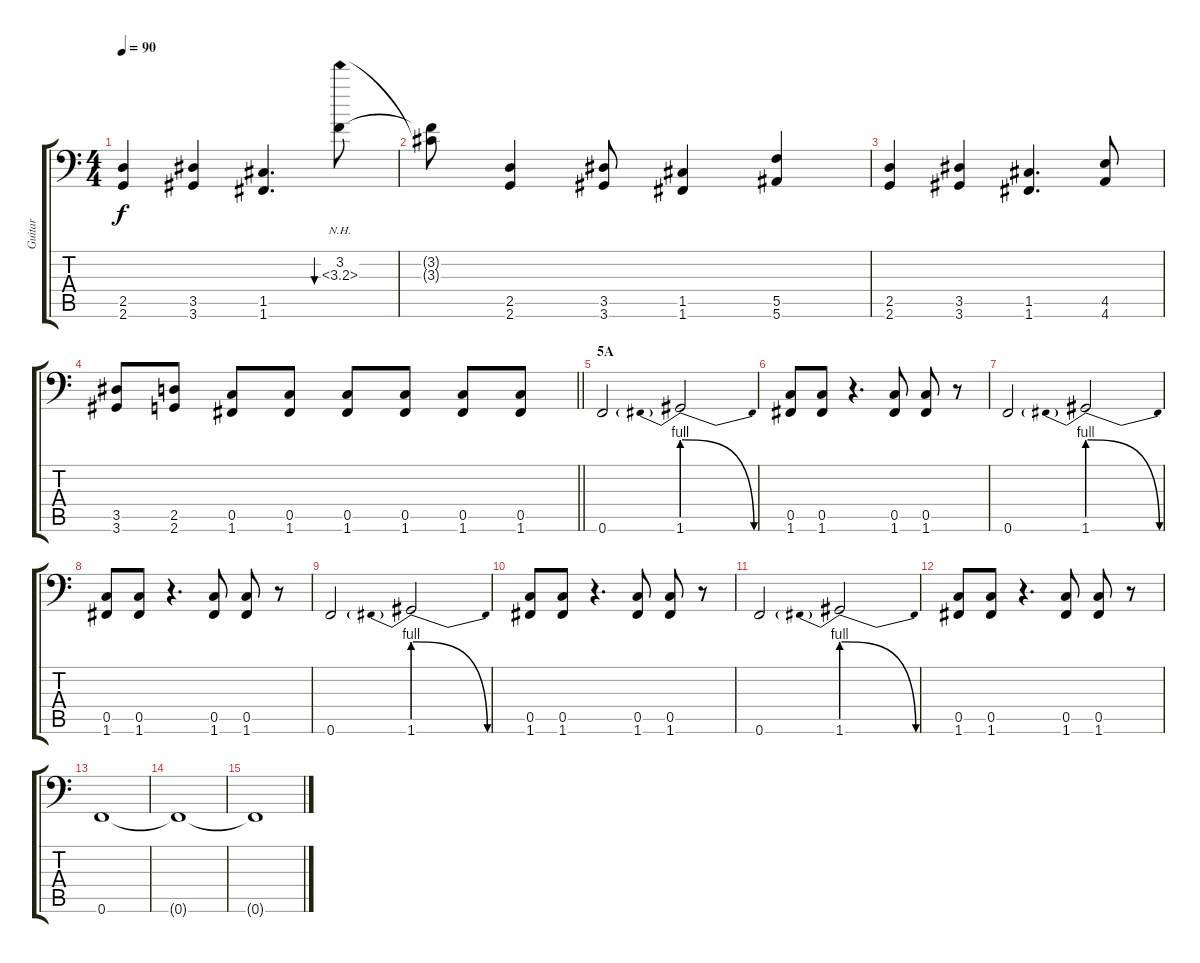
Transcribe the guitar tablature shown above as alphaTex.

\track ("Guitar" "Guitar") {instrument distortionguitar}
\staff {score tabs}
\tuning (G3 D3 Bb2 F2 C2 F1) {hide}
\ts (4 4)
\tempo 90
\clef f4
\ks c
(2.5 2.6).4{dy f} (3.5 3.6).4 (1.5 1.6).4{d} (3.2 3.3{nh}).8{bu 60} |
(3.2{t} 3.3{t}).8 (2.5 2.6).4 (3.5 3.6).8 (1.5 1.6).4 (5.5 5.6).4 |
(2.5 2.6).4 (3.5 3.6).4 (1.5 1.6).4{d} (4.5 4.6).8 |
\barLineRight lightlight
(3.5 3.6).8 (2.5 2.6).8 (0.5 1.6).8 (0.5 1.6).8 (0.5 1.6).8 (0.5 1.6).8 (0.5 1.6).8 (0.5 1.6).8 |
\section ("" "5A")
0.6.2 1.6{be (prebendrelease 0 4 60 0)}.2 |
(0.5 1.6).8 (0.5 1.6).8 r.4{d} (0.5 1.6).8 (0.5 1.6).8 r.8 |
0.6.2 1.6{be (prebendrelease 0 4 60 0)}.2 |
(0.5 1.6).8 (0.5 1.6).8 r.4{d} (0.5 1.6).8 (0.5 1.6).8 r.8 |
0.6.2 1.6{be (prebendrelease 0 4 60 0)}.2 |
(0.5 1.6).8 (0.5 1.6).8 r.4{d} (0.5 1.6).8 (0.5 1.6).8 r.8 |
0.6.2 1.6{be (prebendrelease 0 4 60 0)}.2 |
(0.5 1.6).8 (0.5 1.6).8 r.4{d} (0.5 1.6).8 (0.5 1.6).8 r.8 |
0.6.1 |
0.6{t}.1 |
0.6{t}.1{volume 0}
